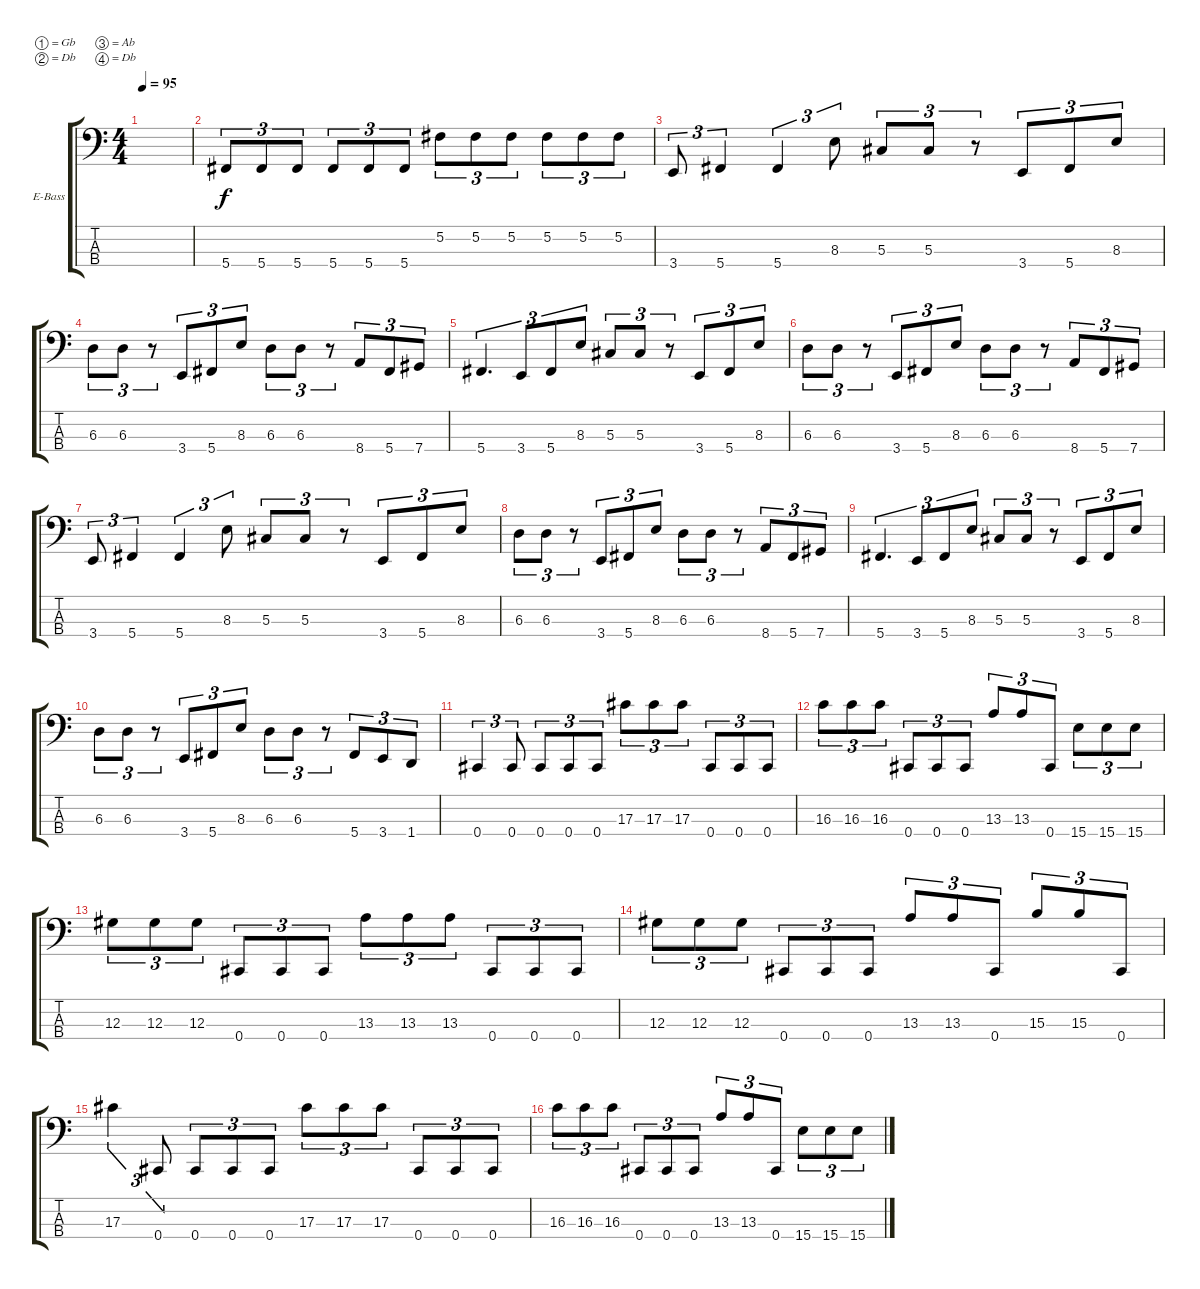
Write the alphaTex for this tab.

\defaultSystemsLayout 4
\bracketExtendMode groupsimilarinstruments
\firstSystemTrackNameOrientation horizontal
\otherSystemsTrackNameOrientation horizontal
\track ("Electric Bass" "E-Bass") {instrument electricbassfinger}
\staff {score tabs}
\tuning (Gb2 Db2 Ab1 Db1)
\ts (4 4)
\tempo 95
\clef f4
\scale
0.485477
\ks c
|
\scale
0.257261 5.4.8{tu (3 2)} 5.4.8{tu (3 2)} 5.4.8{tu (3 2)} 5.4.8{tu (3 2)} 5.4.8{tu (3 2)} 5.4.8{tu (3 2)} 5.2.8{tu (3 2)} 5.2.8{tu (3 2)} 5.2.8{tu (3 2)} 5.2.8{tu (3 2)} 5.2.8{tu (3 2)} 5.2.8{tu (3 2)} |
\scale
0.257261 3.4.8{tu (3 2)} 5.4.4{tu (3 2)} 5.4.4{tu (3 2)} 8.3.8{tu (3 2)} 5.3.8{tu (3 2)} 5.3.8{tu (3 2)} r.8{tu (3 2)} 3.4.8{tu (3 2)} 5.4.8{tu (3 2)} 8.3.8{tu (3 2)} |
\scale
0.333333 6.3.8{tu (3 2)} 6.3.8{tu (3 2)} r.8{tu (3 2)} 3.4.8{tu (3 2)} 5.4.8{tu (3 2)} 8.3.8{tu (3 2)} 6.3.8{tu (3 2)} 6.3.8{tu (3 2)} r.8{tu (3 2)} 8.4.8{tu (3 2)} 5.4.8{tu (3 2)} 7.4.8{tu (3 2)} |
\scale
0.333333 5.4.4{d tu (3 2)} 3.4.8{tu (3 2)} 5.4.8{tu (3 2)} 8.3.8{tu (3 2)} 5.3.8{tu (3 2)} 5.3.8{tu (3 2)} r.8{tu (3 2)} 3.4.8{tu (3 2)} 5.4.8{tu (3 2)} 8.3.8{tu (3 2)} |
\scale
0.333333 6.3.8{tu (3 2)} 6.3.8{tu (3 2)} r.8{tu (3 2)} 3.4.8{tu (3 2)} 5.4.8{tu (3 2)} 8.3.8{tu (3 2)} 6.3.8{tu (3 2)} 6.3.8{tu (3 2)} r.8{tu (3 2)} 8.4.8{tu (3 2)} 5.4.8{tu (3 2)} 7.4.8{tu (3 2)} |
\scale
0.333333 3.4.8{tu (3 2)} 5.4.4{tu (3 2)} 5.4.4{tu (3 2)} 8.3.8{tu (3 2)} 5.3.8{tu (3 2)} 5.3.8{tu (3 2)} r.8{tu (3 2)} 3.4.8{tu (3 2)} 5.4.8{tu (3 2)} 8.3.8{tu (3 2)} |
\scale
0.333333 6.3.8{tu (3 2)} 6.3.8{tu (3 2)} r.8{tu (3 2)} 3.4.8{tu (3 2)} 5.4.8{tu (3 2)} 8.3.8{tu (3 2)} 6.3.8{tu (3 2)} 6.3.8{tu (3 2)} r.8{tu (3 2)} 8.4.8{tu (3 2)} 5.4.8{tu (3 2)} 7.4.8{tu (3 2)} |
\scale
0.333333 5.4.4{d tu (3 2)} 3.4.8{tu (3 2)} 5.4.8{tu (3 2)} 8.3.8{tu (3 2)} 5.3.8{tu (3 2)} 5.3.8{tu (3 2)} r.8{tu (3 2)} 3.4.8{tu (3 2)} 5.4.8{tu (3 2)} 8.3.8{tu (3 2)} |
\scale
0.333333 6.3.8{tu (3 2)} 6.3.8{tu (3 2)} r.8{tu (3 2)} 3.4.8{tu (3 2)} 5.4.8{tu (3 2)} 8.3.8{tu (3 2)} 6.3.8{tu (3 2)} 6.3.8{tu (3 2)} r.8{tu (3 2)} 5.4.8{tu (3 2)} 3.4.8{tu (3 2)} 1.4.8{tu (3 2)} |
\scale
0.333333 0.4.4{tu (3 2)} 0.4.8{tu (3 2)} 0.4.8{tu (3 2)} 0.4.8{tu (3 2)} 0.4.8{tu (3 2)} 17.3.8{tu (3 2)} 17.3.8{tu (3 2)} 17.3.8{tu (3 2)} 0.4.8{tu (3 2)} 0.4.8{tu (3 2)} 0.4.8{tu (3 2)} |
\scale
0.333333 16.3.8{tu (3 2)} 16.3.8{tu (3 2)} 16.3.8{tu (3 2)} 0.4.8{tu (3 2)} 0.4.8{tu (3 2)} 0.4.8{tu (3 2)} 13.3.8{tu (3 2)} 13.3.8{tu (3 2)} 0.4.8{tu (3 2)} 15.4.8{tu (3 2)} 15.4.8{tu (3 2)} 15.4.8{tu (3 2)} |
\scale
0.333333 12.3.8{tu (3 2)} 12.3.8{tu (3 2)} 12.3.8{tu (3 2)} 0.4.8{tu (3 2)} 0.4.8{tu (3 2)} 0.4.8{tu (3 2)} 13.3.8{tu (3 2)} 13.3.8{tu (3 2)} 13.3.8{tu (3 2)} 0.4.8{tu (3 2)} 0.4.8{tu (3 2)} 0.4.8{tu (3 2)} |
\scale
0.333333 12.3.8{tu (3 2)} 12.3.8{tu (3 2)} 12.3.8{tu (3 2)} 0.4.8{tu (3 2)} 0.4.8{tu (3 2)} 0.4.8{tu (3 2)} 13.3.8{tu (3 2)} 13.3.8{tu (3 2)} 0.4.8{tu (3 2)} 15.3.8{tu (3 2)} 15.3.8{tu (3 2)} 0.4.8{tu (3 2)} |
\scale
0.333333 17.3.4{tu (3 2)} 0.4.8{tu (3 2)} 0.4.8{tu (3 2)} 0.4.8{tu (3 2)} 0.4.8{tu (3 2)} 17.3.8{tu (3 2)} 17.3.8{tu (3 2)} 17.3.8{tu (3 2)} 0.4.8{tu (3 2)} 0.4.8{tu (3 2)} 0.4.8{tu (3 2)} |
\scale
0.257261 16.3.8{tu (3 2)} 16.3.8{tu (3 2)} 16.3.8{tu (3 2)} 0.4.8{tu (3 2)} 0.4.8{tu (3 2)} 0.4.8{tu (3 2)} 13.3.8{tu (3 2)} 13.3.8{tu (3 2)} 0.4.8{tu (3 2)} 15.4.8{tu (3 2)} 15.4.8{tu (3 2)} 15.4.8{tu (3 2)}
